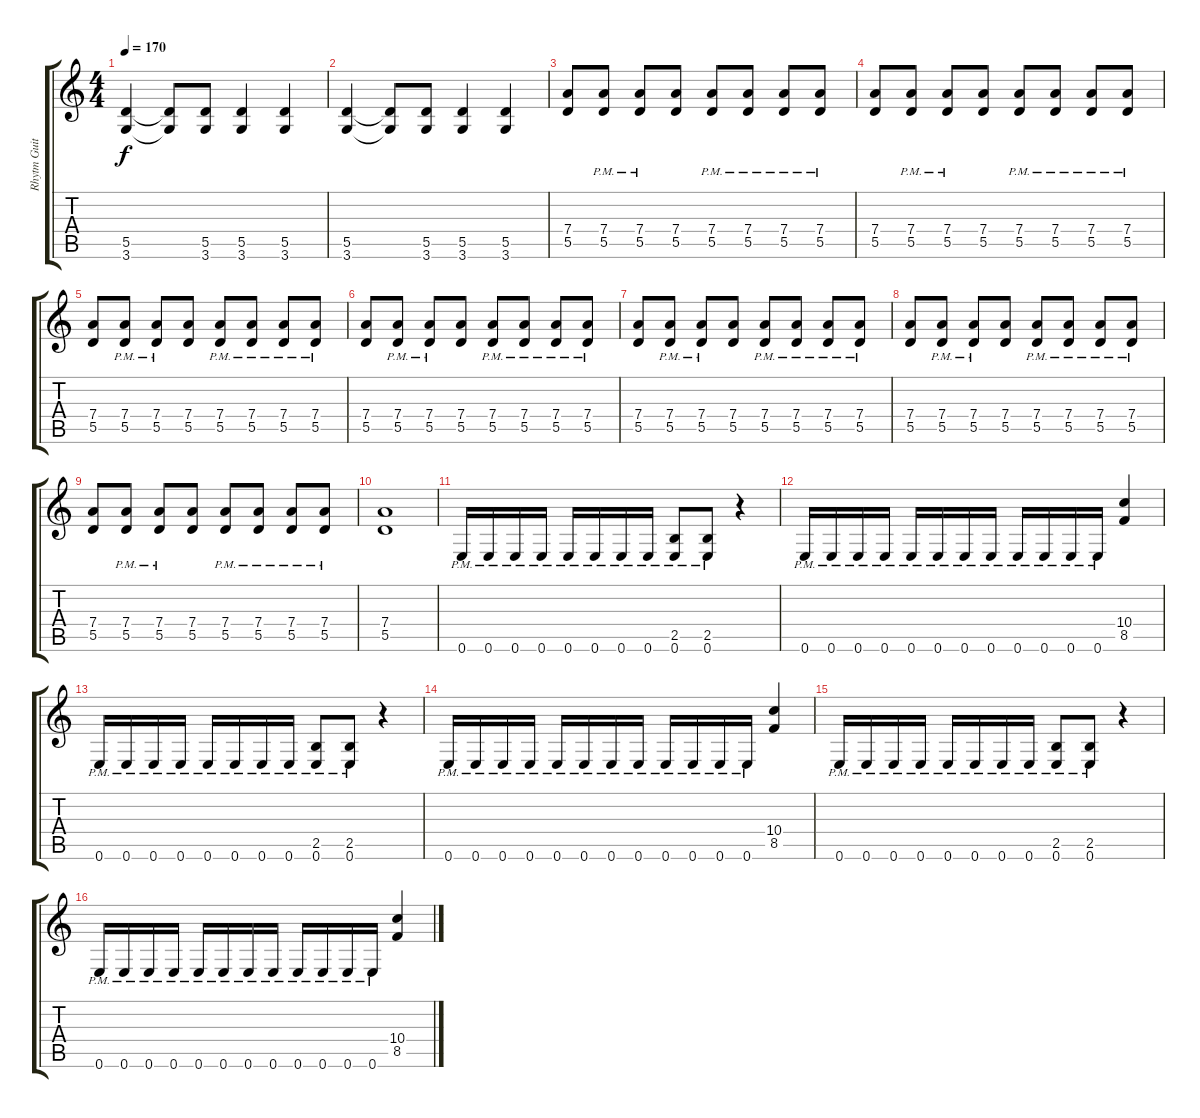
\track ("Rhytm Guitar 2" "Rhytm Guit") {instrument distortionguitar}
\staff {score tabs}
\tuning (E4 B3 G3 D3 A2 E2) {hide}
\ts (4 4)
\tempo 170
\clef g2
\ks c
(5.5 3.6).4{dy f} (5.5{t} 3.6{t}).8 (5.5 3.6).8 (5.5 3.6).4 (5.5 3.6).4 |
(5.5 3.6).4 (5.5{t} 3.6{t}).8 (5.5 3.6).8 (5.5 3.6).4 (5.5 3.6).4 |
(7.4 5.5).8 (7.4{pm} 5.5{pm}).8 (7.4{pm} 5.5{pm}).8 (7.4 5.5).8 (7.4{pm} 5.5{pm}).8 (7.4{pm} 5.5{pm}).8 (7.4{pm} 5.5{pm}).8 (7.4{pm} 5.5{pm}).8 |
(7.4 5.5).8 (7.4{pm} 5.5{pm}).8 (7.4{pm} 5.5{pm}).8 (7.4 5.5).8 (7.4{pm} 5.5{pm}).8 (7.4{pm} 5.5{pm}).8 (7.4{pm} 5.5{pm}).8 (7.4{pm} 5.5{pm}).8 |
(7.4 5.5).8 (7.4{pm} 5.5{pm}).8 (7.4{pm} 5.5{pm}).8 (7.4 5.5).8 (7.4{pm} 5.5{pm}).8 (7.4{pm} 5.5{pm}).8 (7.4{pm} 5.5{pm}).8 (7.4{pm} 5.5{pm}).8 |
(7.4 5.5).8 (7.4{pm} 5.5{pm}).8 (7.4{pm} 5.5{pm}).8 (7.4 5.5).8 (7.4{pm} 5.5{pm}).8 (7.4{pm} 5.5{pm}).8 (7.4{pm} 5.5{pm}).8 (7.4{pm} 5.5{pm}).8 |
(7.4 5.5).8 (7.4{pm} 5.5{pm}).8 (7.4{pm} 5.5{pm}).8 (7.4 5.5).8 (7.4{pm} 5.5{pm}).8 (7.4{pm} 5.5{pm}).8 (7.4{pm} 5.5{pm}).8 (7.4{pm} 5.5{pm}).8 |
(7.4 5.5).8 (7.4{pm} 5.5{pm}).8 (7.4{pm} 5.5{pm}).8 (7.4 5.5).8 (7.4{pm} 5.5{pm}).8 (7.4{pm} 5.5{pm}).8 (7.4{pm} 5.5{pm}).8 (7.4{pm} 5.5{pm}).8 |
(7.4 5.5).8 (7.4{pm} 5.5{pm}).8 (7.4{pm} 5.5{pm}).8 (7.4 5.5).8 (7.4{pm} 5.5{pm}).8 (7.4{pm} 5.5{pm}).8 (7.4{pm} 5.5{pm}).8 (7.4{pm} 5.5{pm}).8 |
(7.4 5.5).1 |
0.6{pm}.16 0.6{pm}.16 0.6{pm}.16 0.6{pm}.16 0.6{pm}.16 0.6{pm}.16 0.6{pm}.16 0.6{pm}.16 (2.5{pm} 0.6{pm}).8 (2.5{pm} 0.6{pm}).8 r.4 |
0.6{pm}.16 0.6{pm}.16 0.6{pm}.16 0.6{pm}.16 0.6{pm}.16 0.6{pm}.16 0.6{pm}.16 0.6{pm}.16 0.6{pm}.16 0.6{pm}.16 0.6{pm}.16 0.6{pm}.16 (10.4 8.5).4 |
0.6{pm}.16 0.6{pm}.16 0.6{pm}.16 0.6{pm}.16 0.6{pm}.16 0.6{pm}.16 0.6{pm}.16 0.6{pm}.16 (2.5{pm} 0.6{pm}).8 (2.5{pm} 0.6{pm}).8 r.4 |
0.6{pm}.16 0.6{pm}.16 0.6{pm}.16 0.6{pm}.16 0.6{pm}.16 0.6{pm}.16 0.6{pm}.16 0.6{pm}.16 0.6{pm}.16 0.6{pm}.16 0.6{pm}.16 0.6{pm}.16 (10.4 8.5).4 |
0.6{pm}.16 0.6{pm}.16 0.6{pm}.16 0.6{pm}.16 0.6{pm}.16 0.6{pm}.16 0.6{pm}.16 0.6{pm}.16 (2.5{pm} 0.6{pm}).8 (2.5{pm} 0.6{pm}).8 r.4 |
0.6{pm}.16 0.6{pm}.16 0.6{pm}.16 0.6{pm}.16 0.6{pm}.16 0.6{pm}.16 0.6{pm}.16 0.6{pm}.16 0.6{pm}.16 0.6{pm}.16 0.6{pm}.16 0.6{pm}.16 (10.4 8.5).4
